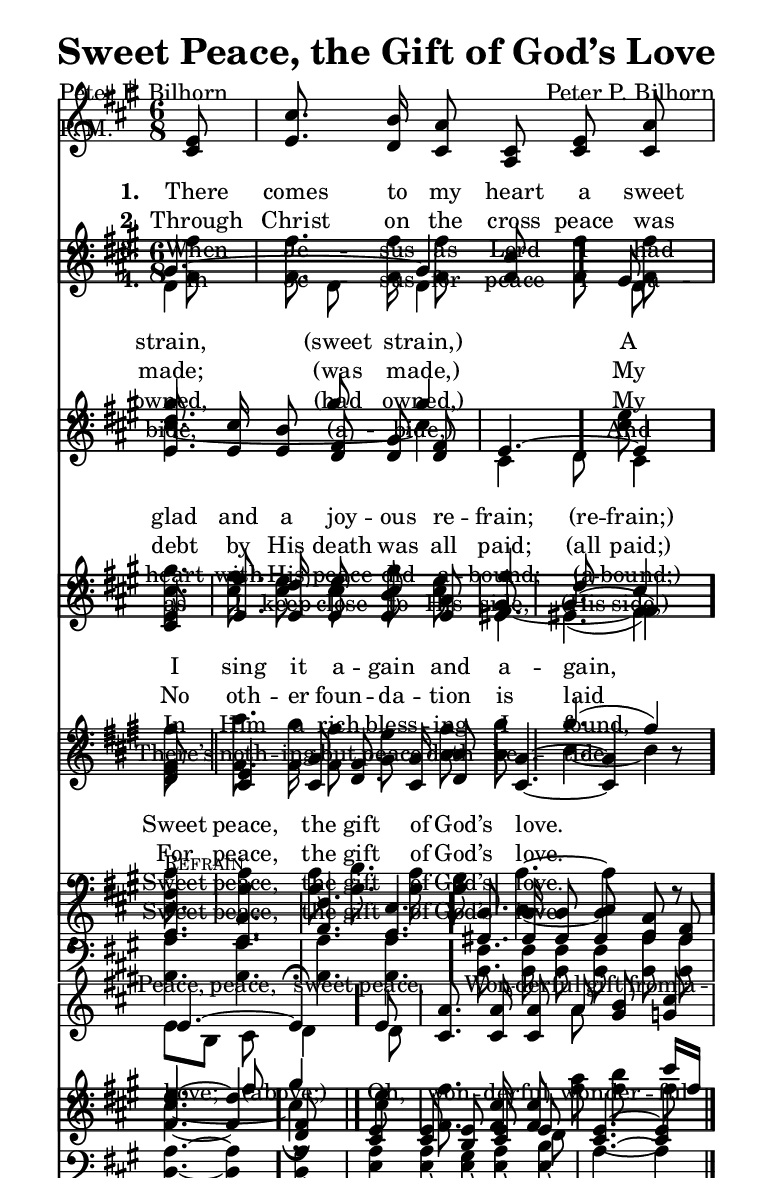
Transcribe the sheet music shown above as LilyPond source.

\include "common/global.ily"
\paper {
  \include "common/paper.ily"
  % expect two warnings about pages out of bounds
#(ly:expect-warning "number of pages is out of bounds")
#(ly:expect-warning "number of pages is out of bounds")
page-count = 1

}

\header{
  hymnnumber = "193"
  title = "Sweet Peace, the Gift of God’s Love"
  tunename = "Sweet Peace" % see https://hymnary.org/tune/sweet_peace_bilhorn
  meter = "P. M."
  poet = "Peter P. Bilhorn" % see https://hymnary.org/text/there_comes_to_my_heart_one_sweet_strain
  composer = "Peter P. Bilhorn" % see https://hymnary.org/tune/sweet_peace_bilhorn
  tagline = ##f
}

ta = { \tempo 8=120 }
tb = { \tempo 8=80 } % not half the normal tempo in this case (aesthetic)

global = {
  \include "common/overrides.ily"
  \override Staff.TimeSignature.style = #'numbered
  \time 6/8
  \override Score.MetronomeMark.transparent = ##t % hide all fermata changes too
  \ta
  \key a \major
  \partial 8
  \autoBeamOff
}

patternA = { c8 | c8. c16 c8 c c c | c4. c4 }
patternB = { c8 | c8. c16 c8 c c c | c4 c8 c4 }
patternC = { c8 | c4 c8 c8. c16 c8 | c4. c4 c8 }

notesSoprano = {
\global
\relative c' {

  e8 | cis'8. b16 a8 cis, e a | gis4. ~ gis4
  \changePitch \patternA { e | d' cis b fis gis fis | e ~ e }
  \changePitch \patternA { e | e' d cis b a gis | gis( fis) }
  \changePitch \patternC { fis | e a gis a b | a ~ a r }

  \break % checked in eogsized and letter versions
  << s^\markup { \small \caps "Refrain" }
  { cis4. a | d cis } >>
  b8. b16 b8 b a fis | e4.~ \tb e4 \fermata \ta
  \changePitch \patternA { e | a a a a b cis | d ~ d }
  fis,8 | e4 e8 e e e | e4. ~ e4

  \bar "|."

}
}

notesAlto = {
\global
\relative e' {

  \changePitch \patternB { cis | e d cis a cis cis | d d d }
  \changePitch \patternB { d | e e e d d d | cis d cis }
  \changePitch \patternA { cis | e e e e e eis | eis( fis) }
  \changePitch \patternC { d | cis cis d cis d | cis ~ cis r }

  e4. cis | fis e
  dis8. dis16 dis8 dis dis dis | e8[ b] cis d4
  \changePitch \patternA { d | cis cis cis a' gis g | fis ~ fis }
  d8 | cis4 cis8 b cis d | cis4. ~ cis4

}
}

notesTenor = {
\global
\relative a {

  \changePitch \patternB { a | a a a e a a | b b b }
  \changePitch \patternB { gis | b a gis gis b gis | a fis e }
  \changePitch \patternA { a | cis b a gis a b | b( a) }
  \changePitch \patternC { a | a a b a gis | a ~ a r }

  a4. a | a a
  fis8. fis16 fis8 fis b a | gis4 a8 b4
  gis8 | a8. e16 e8 cis' d e16[ a,] | a4. ~ a4
  a8 | a4 a8 gis a b | a4. ~ a4

}
}

notesBass = {
\global
\relative f, {

  \changePitch \patternA { a | a a a a a a | e' ~ e }
  \changePitch \patternA { e | e e e e e e | a, ~ a }
  \changePitch \patternA { a | a a a b cis cis | d ~ d }
  \changePitch \patternC { d | e e e e e | a, ~ a r }

  a4. a | a a
  b8. b16 b8 b b b | e4. ~ e4_\fermata
  \changePitch \patternA { e | a, a a a' a a | d, ~ d }
  d8 | e4 e8 e e e | a,4. ~ a4

}
}

Refrain = \lyricmode {

Peace, peace, sweet peace, \bar "."
Won -- der -- ful gift from a -- bove; %{HIDE>%} (a -- bove;) %{<HIDE%} \bar "."
Oh, won -- der -- ful, won -- der -- ful peace, \bar "."
Sweet peace, the gift of God’s love! \bar "."

}

wordsA = \lyricmode {
\set stanza = "1."

There comes to my heart a sweet strain, %{HIDE>%} (sweet strain,) %{<HIDE%} \bar "."
A glad and a joy -- ous re -- frain; %{HIDE>%} (re -- frain;) %{<HIDE%} \bar "."
I sing it a -- gain and a -- gain, \bar "."
Sweet peace, the gift of God’s love. \bar "."

}

wordsB = \lyricmode {
\set stanza = "2."

Through Christ on the cross peace was made; %{HIDE>%} (was made,) %{<HIDE%}
My debt by His death was all paid; %{HIDE>%} (all paid;) %{<HIDE%}
No oth -- er foun -- da -- tion is laid
For peace, the gift of God’s love.

\Refrain

}

wordsC = \lyricmode {
\set stanza = "3."

When Je -- sus as Lord I had owned, %{HIDE>%} (had owned,) %{<HIDE%}
My heart with His peace did a -- bound; %{HIDE>%} (a -- bound;) %{<HIDE%}
In Him a rich bless -- ing I found,
Sweet peace, the gift of God’s love.

}

wordsD = \lyricmode {
\set stanza = "4."

In Je -- sus for peace I a -- bide, %{HIDE>%} (a -- bide,) %{<HIDE%}
And as I keep close to His side, %{HIDE>%} (His side,) %{<HIDE%}
There’s noth -- ing but peace doth be -- tide,
Sweet peace, the gift of God’s love.

}

\score {
  \context ChoirStaff <<
    \context Staff = upper <<
      \set Staff.autoBeaming = ##f
      \set ChoirStaff.systemStartDelimiter = #'SystemStartBar
      \set ChoirStaff.printPartCombineTexts = ##f
      \partcombine #'(2 . 11) \notesSoprano \notesAlto
      \context NullVoice = altos { \voiceTwo << \notesAlto >> }
      \context Lyrics = one   \lyricsto altos \wordsA
      \context Lyrics = two   \lyricsto altos \wordsB
      \context Lyrics = three \lyricsto altos \wordsC
      \context Lyrics = four  \lyricsto altos \wordsD
    >>
    \context Staff = men <<
      \set Staff.autoBeaming = ##f
      \clef bass
      \set ChoirStaff.printPartCombineTexts = ##f
      \partcombine #'(2 . 11) \notesTenor \notesBass
    >>
  >>
  \layout {
    \include "common/layout.ily"
  }
  #(cond ((ly:get-option 'eog-midi-permitted) #{ \midi{
    \include "common/midi.ily"
  } #}))
}

\version "2.19.49"  % necessary for upgrading to future LilyPond versions.

% vi:set et ts=2 sw=2 ai nocindent syntax=lilypond:
